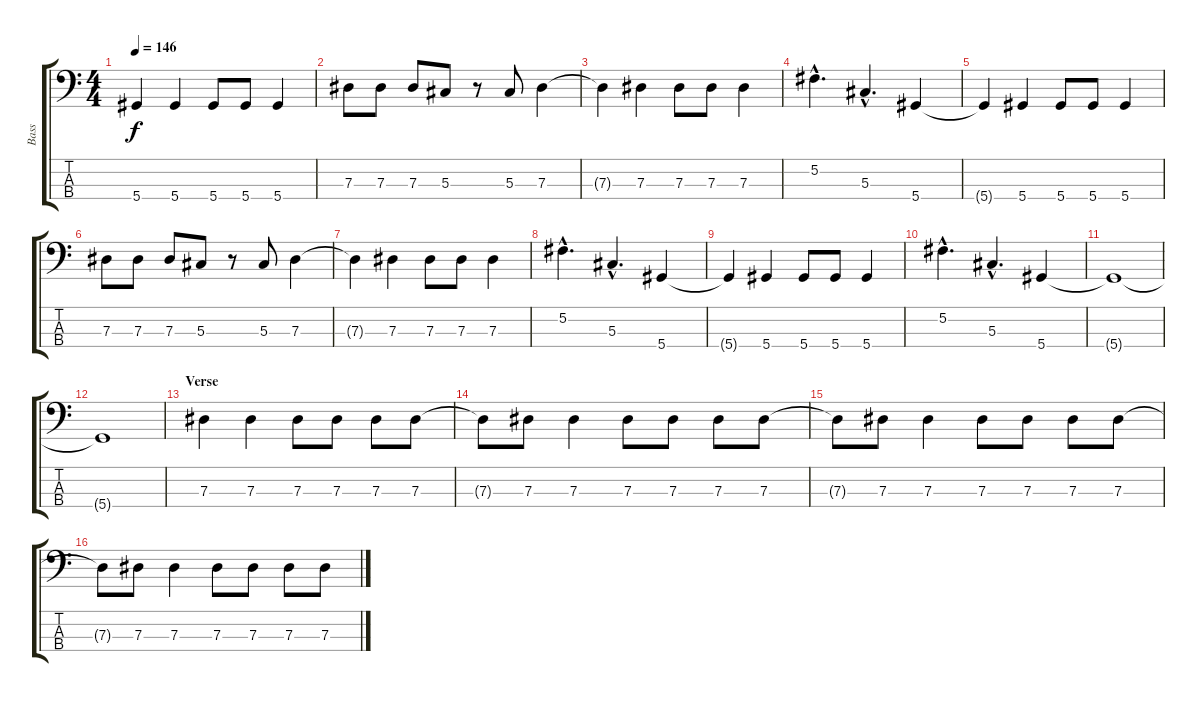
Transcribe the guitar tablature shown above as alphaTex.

\track ("Bass" "Bass") {instrument electricbassfinger}
\staff {score tabs}
\tuning (Gb2 Db2 Ab1 Eb1) {hide}
\ts (4 4)
\tempo 146
\clef f4
\ks c
5.4{t}.4{dy f} 5.4.4 5.4.8 5.4.8 5.4.4 |
7.3.8 7.3.8 7.3.8 5.3.8 r.8 5.3.8 7.3.4 |
7.3{t}.4 7.3.4 7.3.8 7.3.8 7.3.4 |
5.2{hac}.4{d} 5.3{hac}.4{d} 5.4.4 |
5.4{t}.4 5.4.4 5.4.8 5.4.8 5.4.4 |
7.3.8 7.3.8 7.3.8 5.3.8 r.8 5.3.8 7.3.4 |
7.3{t}.4 7.3.4 7.3.8 7.3.8 7.3.4 |
5.2{hac}.4{d} 5.3{hac}.4{d} 5.4.4 |
5.4{t}.4 5.4.4 5.4.8 5.4.8 5.4.4 |
5.2{hac}.4{d} 5.3{hac}.4{d} 5.4.4 |
5.4{t}.1 |
5.4{t}.1 |
\section ("" "Verse")
7.3.4 7.3.4 7.3.8 7.3.8 7.3.8 7.3.8 |
7.3{t}.8 7.3.8 7.3.4 7.3.8 7.3.8 7.3.8 7.3.8 |
7.3{t}.8 7.3.8 7.3.4 7.3.8 7.3.8 7.3.8 7.3.8 |
7.3{t}.8 7.3.8 7.3.4 7.3.8 7.3.8 7.3.8 7.3.8
